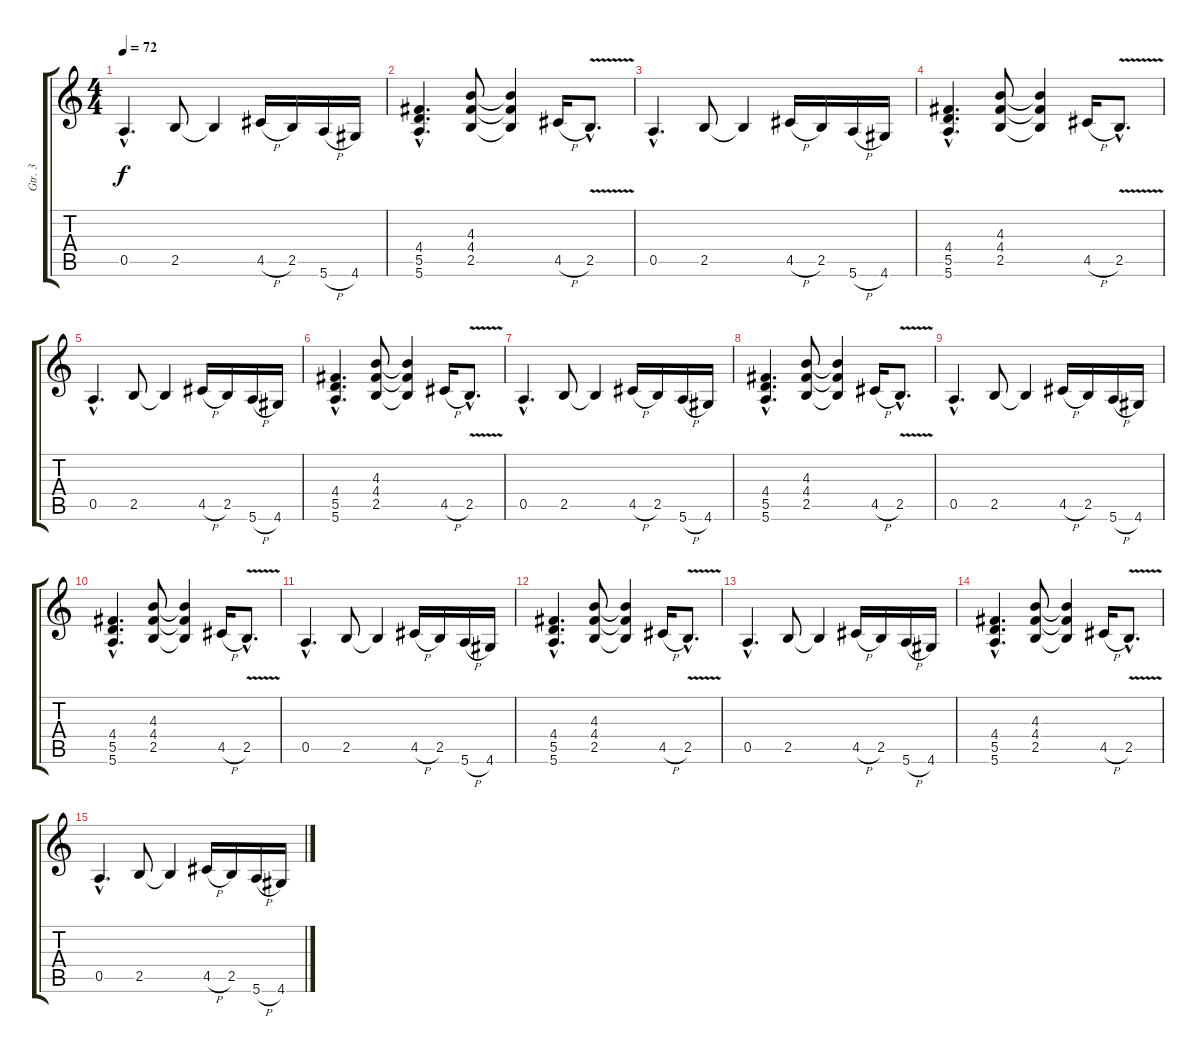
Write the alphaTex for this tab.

\track ("Gtr. 3" "Gtr. 3") {instrument distortionguitar}
\staff {score tabs}
\tuning (E4 B3 G3 D3 A2 E2) {hide}
\ts (4 4)
\tempo 72
\clef g2
\ks c
0.5{hac}.4{d dy f} 2.5.8 2.5{t}.4 4.5{h}.16 2.5.16 5.6{h}.16 4.6.16 |
(4.4{hac} 5.5{hac} 5.6{hac}).4{d} (4.3 4.4 2.5).8 (4.3{t} 4.4{t} 2.5{t}).4 4.5{h}.16 2.5{v hac}.8{d} |
0.5{hac}.4{d} 2.5.8 2.5{t}.4 4.5{h}.16 2.5.16 5.6{h}.16 4.6.16 |
(4.4{hac} 5.5{hac} 5.6{hac}).4{d} (4.3 4.4 2.5).8 (4.3{t} 4.4{t} 2.5{t}).4 4.5{h}.16 2.5{v hac}.8{d} |
0.5{hac}.4{d} 2.5.8 2.5{t}.4 4.5{h}.16 2.5.16 5.6{h}.16 4.6.16 |
(4.4{hac} 5.5{hac} 5.6{hac}).4{d} (4.3 4.4 2.5).8 (4.3{t} 4.4{t} 2.5{t}).4 4.5{h}.16 2.5{v hac}.8{d} |
0.5{hac}.4{d} 2.5.8 2.5{t}.4 4.5{h}.16 2.5.16 5.6{h}.16 4.6.16 |
(4.4{hac} 5.5{hac} 5.6{hac}).4{d} (4.3 4.4 2.5).8 (4.3{t} 4.4{t} 2.5{t}).4 4.5{h}.16 2.5{v hac}.8{d} |
0.5{hac}.4{d} 2.5.8 2.5{t}.4 4.5{h}.16 2.5.16 5.6{h}.16 4.6.16 |
(4.4{hac} 5.5{hac} 5.6{hac}).4{d} (4.3 4.4 2.5).8 (4.3{t} 4.4{t} 2.5{t}).4 4.5{h}.16 2.5{v hac}.8{d} |
0.5{hac}.4{d} 2.5.8 2.5{t}.4 4.5{h}.16 2.5.16 5.6{h}.16 4.6.16 |
(4.4{hac} 5.5{hac} 5.6{hac}).4{d} (4.3 4.4 2.5).8 (4.3{t} 4.4{t} 2.5{t}).4 4.5{h}.16 2.5{v hac}.8{d} |
0.5{hac}.4{d} 2.5.8 2.5{t}.4 4.5{h}.16 2.5.16 5.6{h}.16 4.6.16 |
(4.4{hac} 5.5{hac} 5.6{hac}).4{d} (4.3 4.4 2.5).8 (4.3{t} 4.4{t} 2.5{t}).4 4.5{h}.16 2.5{v hac}.8{d} |
0.5{hac}.4{d} 2.5.8 2.5{t}.4 4.5{h}.16 2.5.16 5.6{h}.16 4.6.16
